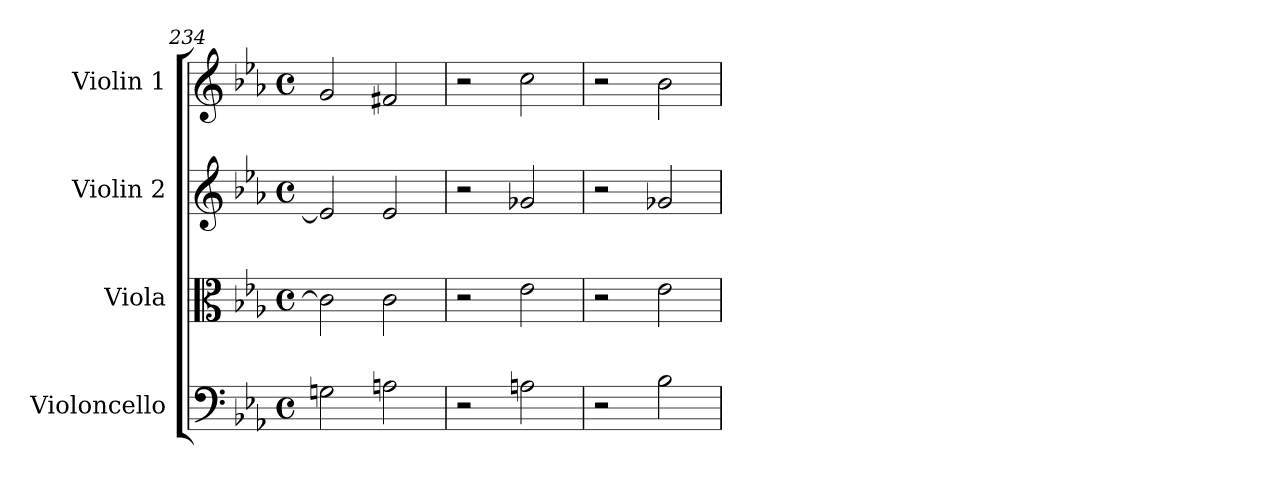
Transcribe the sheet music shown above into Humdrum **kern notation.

**kern	**kern	**kern	**kern
*part4	*part3	*part2	*part1
*staff4	*staff3	*staff2	*staff1
*I"Violoncello	*I"Viola	*I"Violin 2	*I"Violin 1
*I'Vc	*I'Vla	*I'Vln	*I'Vln
*clefF4	*clefC3	*clefG2	*clefG2
*k[b-e-a-]	*k[b-e-a-]	*k[b-e-a-]	*k[b-e-a-]
*M4/4	*M4/4	*M4/4	*M4/4
*met(c)	*met(c)	*met(c)	*met(c)
=234	=234	=234	=234
2Gn\	2c\]	2e-/]	2g/
2An\	2c\	2e-/	2f#X/
=235	=235	=235	=235
2r	2r	2r	2r
2An\	2e-\	2g-X/	2cc\
=236	=236	=236	=236
2r	2r	2r	2r
2B-\	2e-\	2g-X/	2b-\
=	=	=	=
*-	*-	*-	*-
